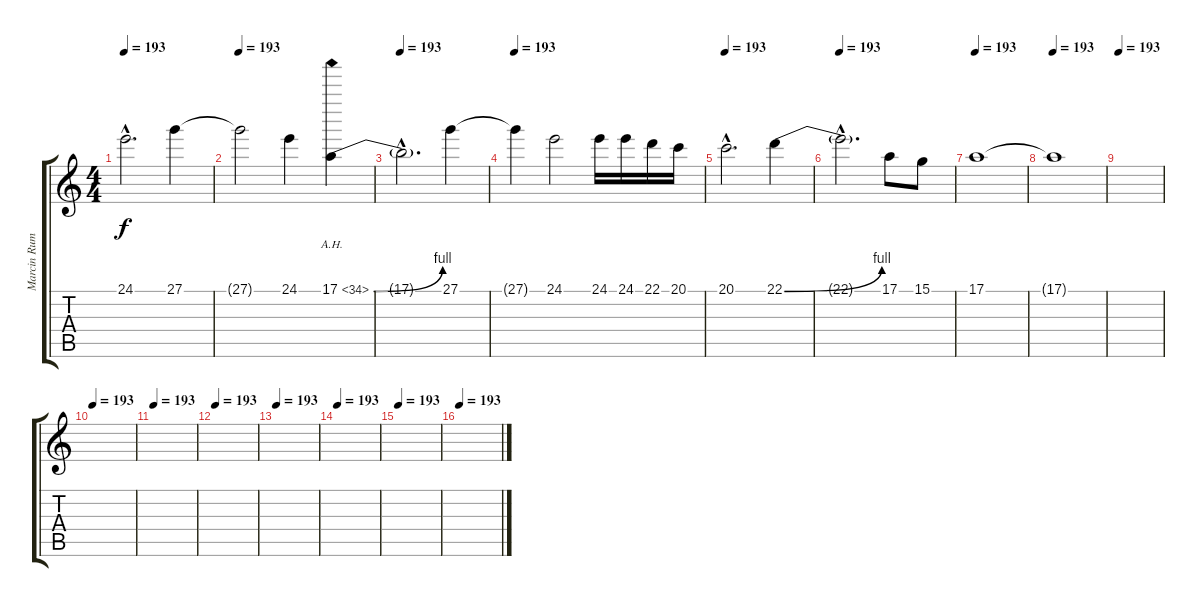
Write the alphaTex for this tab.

\track ("Marcin Ruminski" "Marcin Rum") {instrument panflute}
\staff {score tabs}
\tuning (E4 B3 G3 D3 A2 E2) {hide}
\ts (4 4)
\tempo 193
\clef g2
\ks c
24.1{hac}.2{d dy f} 27.1.4 |
\tempo 193
27.1{t}.2 24.1.4 17.1{be (bend 0 0 60 4) ah 17}.4 |
\tempo 193
17.1{hac t}.2{d} 27.1.4 |
\tempo 193
27.1{t}.4 24.1.2 24.1.16 24.1.16 22.1.16 20.1.16 |
\tempo 193
20.1{hac}.2{d} 22.1{be (bend 0 0 60 4)}.4 |
\tempo 193
22.1{hac t}.2{d} 17.1.8 15.1.8 |
\tempo 193
17.1.1 |
\tempo 193
17.1{t}.1 |
\tempo 193
|
\tempo 193
|
\tempo 193
|
\tempo 193
|
\tempo 193
|
\tempo 193
|
\tempo 193
|
\tempo 193
